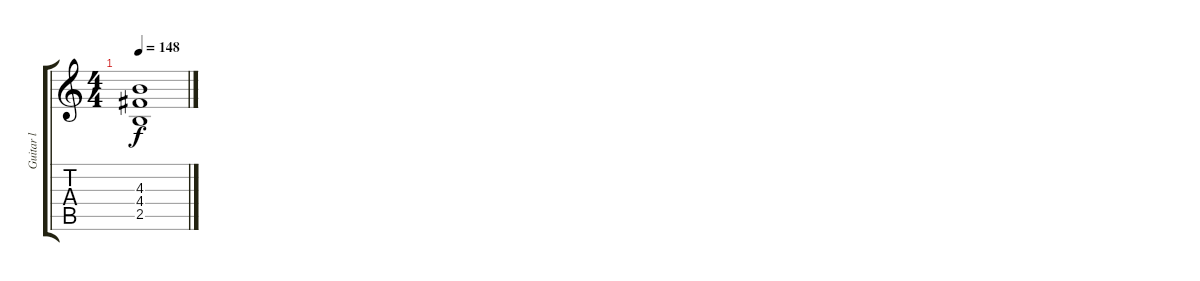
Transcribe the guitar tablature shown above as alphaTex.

\track ("Guitar l" "Guitar l") {instrument distortionguitar}
\staff {score tabs}
\tuning (E4 B3 G3 D3 A2 E2) {hide}
\ts (4 4)
\tempo 148
\clef g2
\ks c
(4.3{t} 4.4{t} 2.5{t}).1{dy f}
